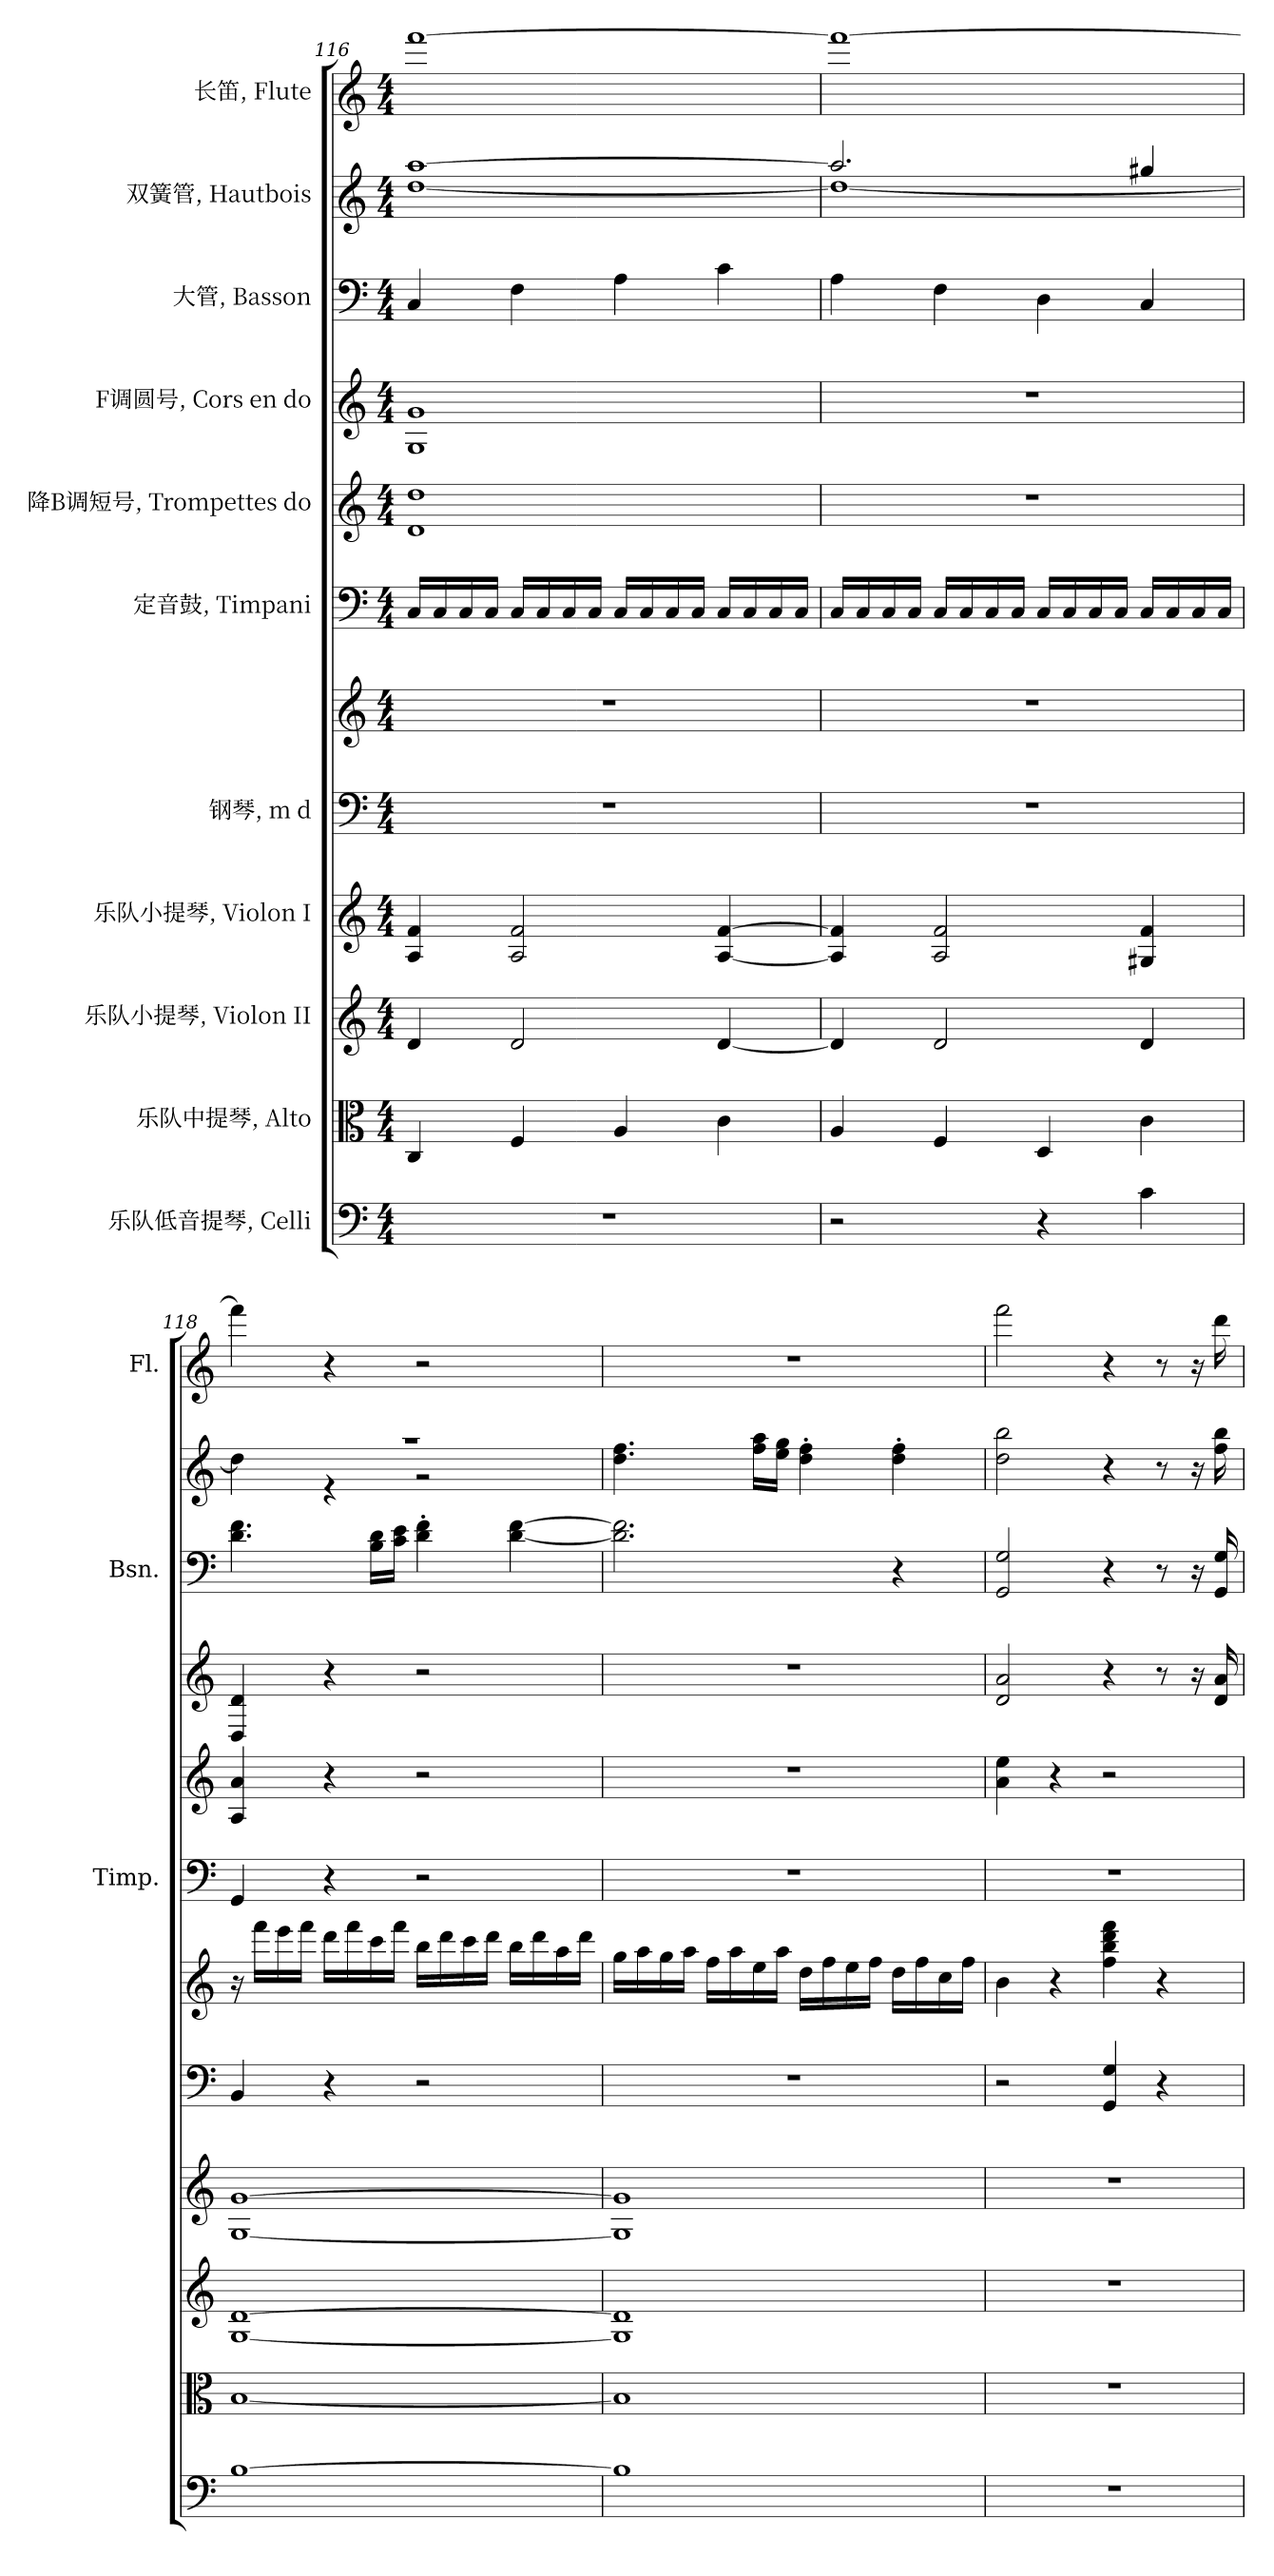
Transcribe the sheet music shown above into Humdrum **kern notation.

**kern	**kern	**kern	**kern	**kern	**kern	**kern	**kern	**kern	**kern	**kern	**kern
*part11	*part10	*part9	*part8	*part7	*part7	*part6	*part5	*part4	*part3	*part2	*part1
*staff12	*staff11	*staff10	*staff9	*staff8	*staff7	*staff6	*staff5	*staff4	*staff3	*staff2	*staff1
*I"乐队低音提琴, Celli	*I"乐队中提琴, Alto	*I"乐队小提琴, Violon II	*I"乐队小提琴, Violon I	*I"钢琴, m d	*	*I"定音鼓, Timpani	*I"降B调短号, Trompettes do	*I"F调圆号, Cors en do	*I"大管, Basson	*I"双簧管, Hautbois	*I"长笛, Flute
*	*	*	*	*	*	*I'Timp.	*	*	*I'Bsn.	*	*I'Fl.
!!LO:PB:g=z
*clefF4	*clefC3	*clefG2	*clefG2	*clefF4	*clefG2	*clefF4	*clefG2	*clefG2	*clefF4	*clefG2	*clefG2
*ITrd7c12	*	*	*	*	*	*	*ITrd1c2	*ITrd4c7	*	*	*
*k[]	*k[]	*k[]	*k[]	*k[]	*k[]	*k[]	*k[b-e-]	*k[b-]	*k[]	*k[]	*k[]
*M4/4	*M4/4	*M4/4	*M4/4	*M4/4	*M4/4	*M4/4	*M4/4	*M4/4	*M4/4	*M4/4	*M4/4
=116	=116	=116	=116	=116	=116	=116	=116	=116	=116	=116	=116
*	*	*	*	*	*	*	*	*	*	*^	*
1r	4C/	4d/	4A/ 4f/	1r	1r	16C/LL	1c 1cc	1C 1c	4C/	[1aa	[1dd	[1fff
.	.	.	.	.	.	16C/	.	.	.	.	.	.
.	.	.	.	.	.	16C/	.	.	.	.	.	.
.	.	.	.	.	.	16C/JJ	.	.	.	.	.	.
.	4F/	2d/	2A/ 2f/	.	.	16C/LL	.	.	4F\	.	.	.
.	.	.	.	.	.	16C/	.	.	.	.	.	.
.	.	.	.	.	.	16C/	.	.	.	.	.	.
.	.	.	.	.	.	16C/JJ	.	.	.	.	.	.
.	4A/	.	.	.	.	16C/LL	.	.	4A\	.	.	.
.	.	.	.	.	.	16C/	.	.	.	.	.	.
.	.	.	.	.	.	16C/	.	.	.	.	.	.
.	.	.	.	.	.	16C/JJ	.	.	.	.	.	.
.	4c\	[4d/	[4A/ [4f/	.	.	16C/LL	.	.	4c\	.	.	.
.	.	.	.	.	.	16C/	.	.	.	.	.	.
.	.	.	.	.	.	16C/	.	.	.	.	.	.
.	.	.	.	.	.	16C/JJ	.	.	.	.	.	.
=117	=117	=117	=117	=117	=117	=117	=117	=117	=117	=117	=117	=117
2r	4A/	4d/]	4A/] 4f/]	1r	1r	16C/LL	1r	1r	4A\	2.aa/]	1dd_	1fff_
.	.	.	.	.	.	16C/	.	.	.	.	.	.
.	.	.	.	.	.	16C/	.	.	.	.	.	.
.	.	.	.	.	.	16C/JJ	.	.	.	.	.	.
.	4F/	2d/	2A/ 2f/	.	.	16C/LL	.	.	4F\	.	.	.
.	.	.	.	.	.	16C/	.	.	.	.	.	.
.	.	.	.	.	.	16C/	.	.	.	.	.	.
.	.	.	.	.	.	16C/JJ	.	.	.	.	.	.
4r	4D/	.	.	.	.	16C/LL	.	.	4D\	.	.	.
.	.	.	.	.	.	16C/	.	.	.	.	.	.
.	.	.	.	.	.	16C/	.	.	.	.	.	.
.	.	.	.	.	.	16C/JJ	.	.	.	.	.	.
4C\	4c\	4d/	4G#X/ 4f/	.	.	16C/LL	.	.	4C/	4gg#X/	.	.
.	.	.	.	.	.	16C/	.	.	.	.	.	.
.	.	.	.	.	.	16C/	.	.	.	.	.	.
.	.	.	.	.	.	16C/JJ	.	.	.	.	.	.
!!LO:PB:g=z
=118	=118	=118	=118	=118	=118	=118	=118	=118	=118	=118	=118	=118
[1BB	[1B	[1G [1d	[1G [1g	4BB/	16r	4GG/	4G/ 4g/	4GG/ 4G/	4.d\ 4.f\	1r	4dd\]	4fff\]
.	.	.	.	.	16fff\LL	.	.	.	.	.	.	.
.	.	.	.	.	16eee\	.	.	.	.	.	.	.
.	.	.	.	.	16fff\JJ	.	.	.	.	.	.	.
.	.	.	.	4r	16ddd\LL	4r	4r	4r	.	.	4r	4r
.	.	.	.	.	16fff\	.	.	.	.	.	.	.
.	.	.	.	.	16ccc\	.	.	.	16B\ 16d\LL	.	.	.
.	.	.	.	.	16fff\JJ	.	.	.	16c\ 16e\JJ	.	.	.
.	.	.	.	2r	16bb\LL	2r	2r	2r	4d\' 4f\'	.	2r	2r
.	.	.	.	.	16ddd\	.	.	.	.	.	.	.
.	.	.	.	.	16ccc\	.	.	.	.	.	.	.
.	.	.	.	.	16ddd\JJ	.	.	.	.	.	.	.
.	.	.	.	.	16bb\LL	.	.	.	[4d\ [4f\	.	.	.
.	.	.	.	.	16ddd\	.	.	.	.	.	.	.
.	.	.	.	.	16aa\	.	.	.	.	.	.	.
.	.	.	.	.	16ddd\JJ	.	.	.	.	.	.	.
*	*	*	*	*	*	*	*	*	*	*v	*v	*
=119	=119	=119	=119	=119	=119	=119	=119	=119	=119	=119	=119
1BB]	1B]	1G] 1d]	1G] 1g]	1r	16gg\LL	1r	1r	1r	2.d\] 2.f\]	4.dd\ 4.ff\	1r
.	.	.	.	.	16aa\	.	.	.	.	.	.
.	.	.	.	.	16gg\	.	.	.	.	.	.
.	.	.	.	.	16aa\JJ	.	.	.	.	.	.
.	.	.	.	.	16ff\LL	.	.	.	.	.	.
.	.	.	.	.	16aa\	.	.	.	.	.	.
.	.	.	.	.	16ee\	.	.	.	.	16ff\ 16aa\LL	.
.	.	.	.	.	16aa\JJ	.	.	.	.	16ee\ 16gg\JJ	.
.	.	.	.	.	16dd\LL	.	.	.	.	4dd\' 4ff\'	.
.	.	.	.	.	16ff\	.	.	.	.	.	.
.	.	.	.	.	16ee\	.	.	.	.	.	.
.	.	.	.	.	16ff\JJ	.	.	.	.	.	.
.	.	.	.	.	16dd\LL	.	.	.	4r	4dd\' 4ff\'	.
.	.	.	.	.	16ff\	.	.	.	.	.	.
.	.	.	.	.	16cc\	.	.	.	.	.	.
.	.	.	.	.	16ff\JJ	.	.	.	.	.	.
!!LO:PB:g=z
=120	=120	=120	=120	=120	=120	=120	=120	=120	=120	=120	=120
1r	1r	1r	1r	2r	4b\	1r	4g\ 4dd\	2G/ 2d/	2GG/ 2G/	2dd\ 2bb\	2fff\
.	.	.	.	.	4r	.	4r	.	.	.	.
.	.	.	.	4GG/ 4G/	4ff\ 4bb\ 4ddd\ 4fff\	.	2r	4r	4r	4r	4r
.	.	.	.	4r	4r	.	.	8r	8r	8r	8r
.	.	.	.	.	.	.	.	16r	16r	16r	16r
.	.	.	.	.	.	.	.	16G/ 16d/	16GG/ 16G/	16ff\ 16bb\	16ddd\
=	=	=	=	=	=	=	=	=	=	=	=
*-	*-	*-	*-	*-	*-	*-	*-	*-	*-	*-	*-
